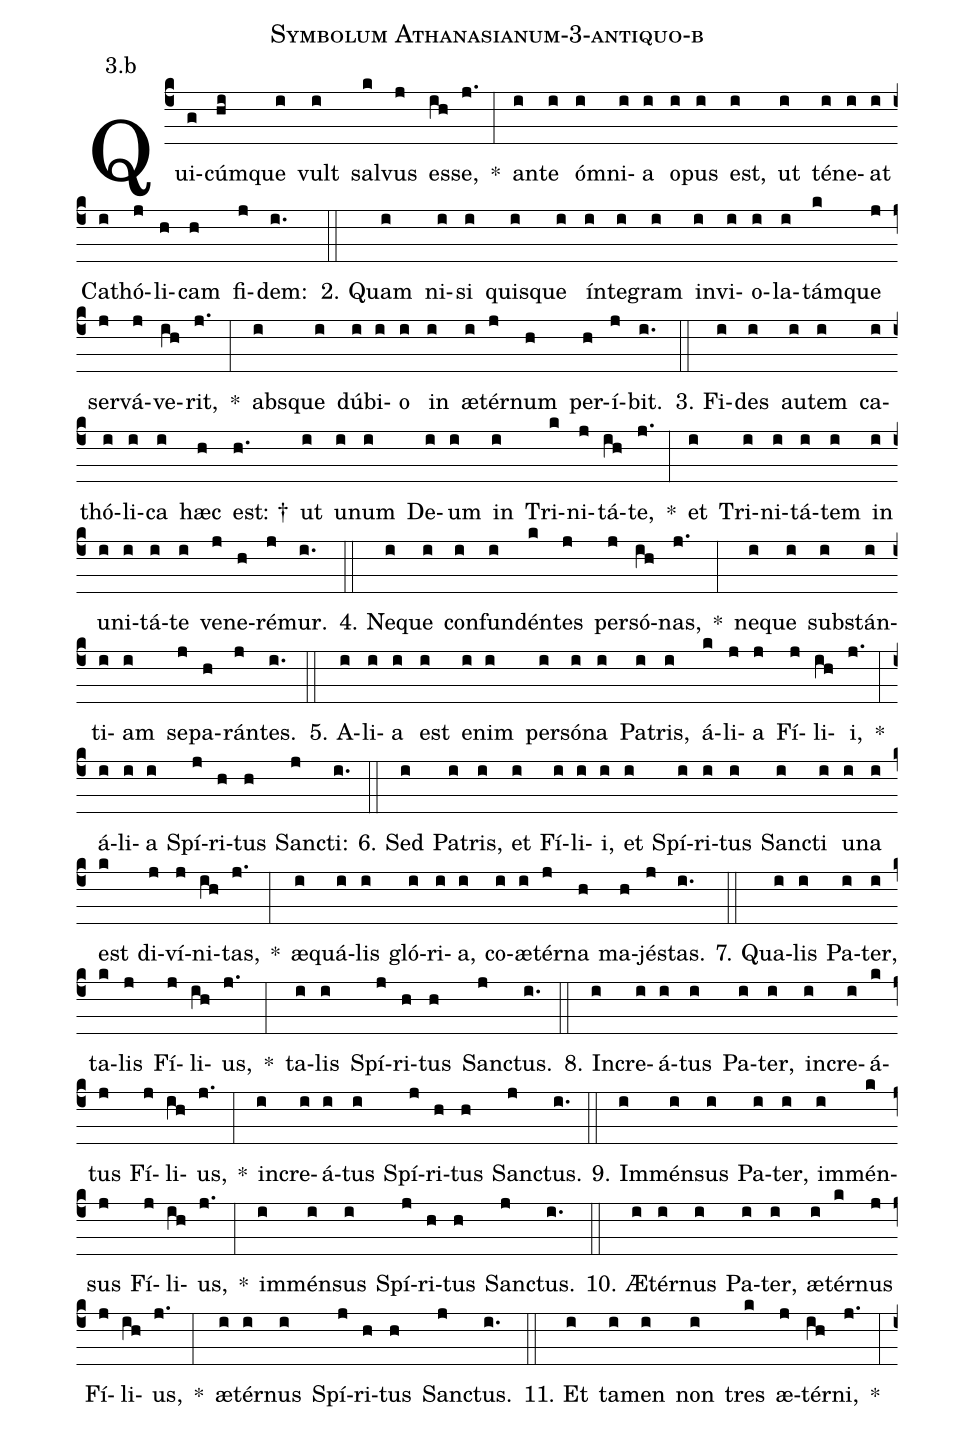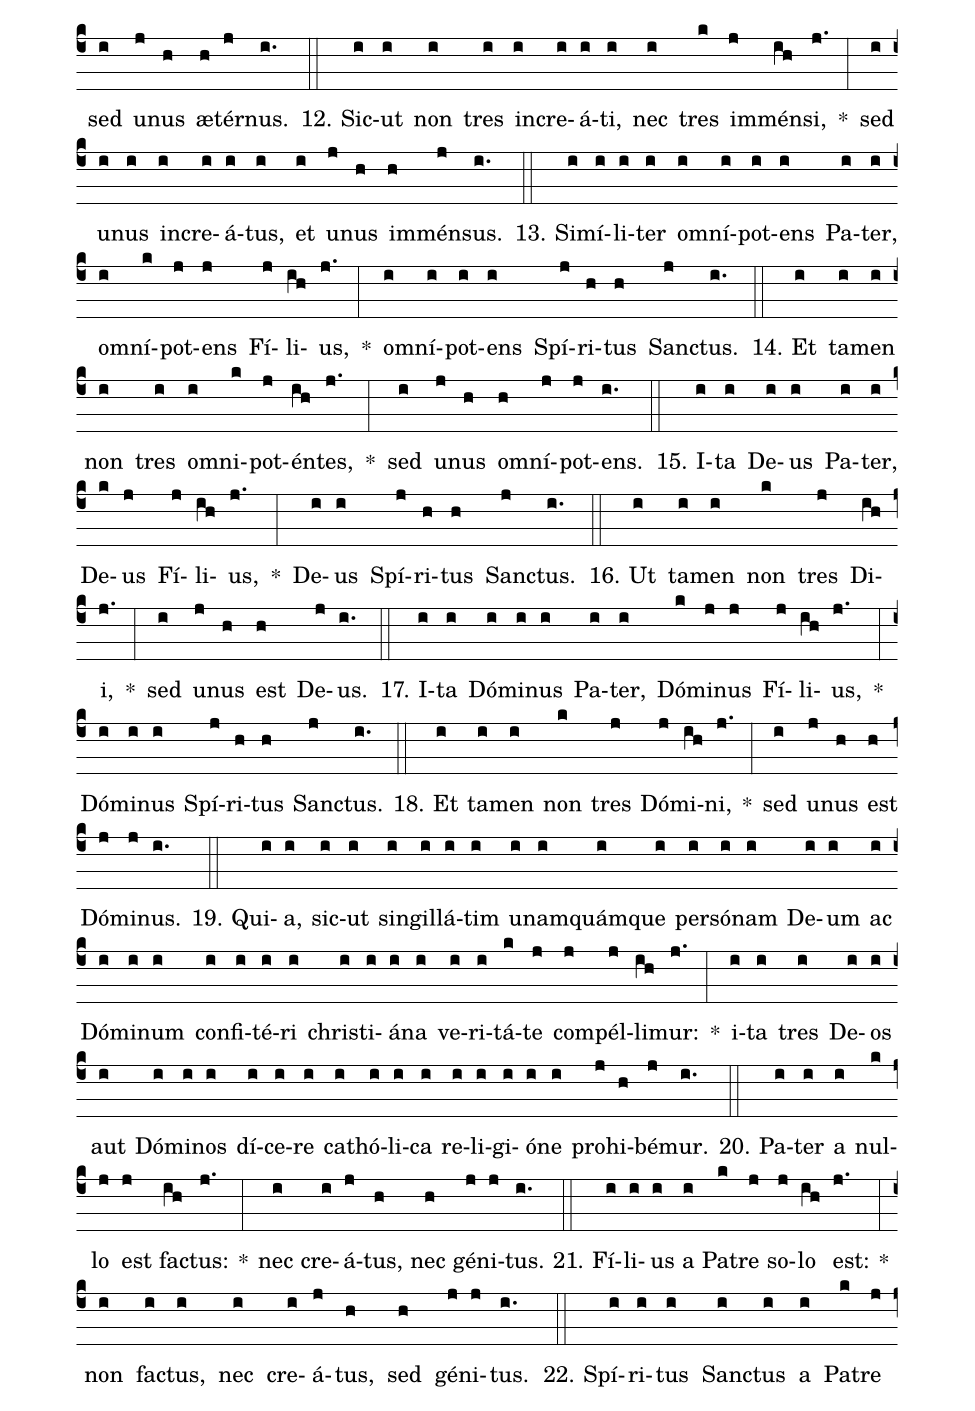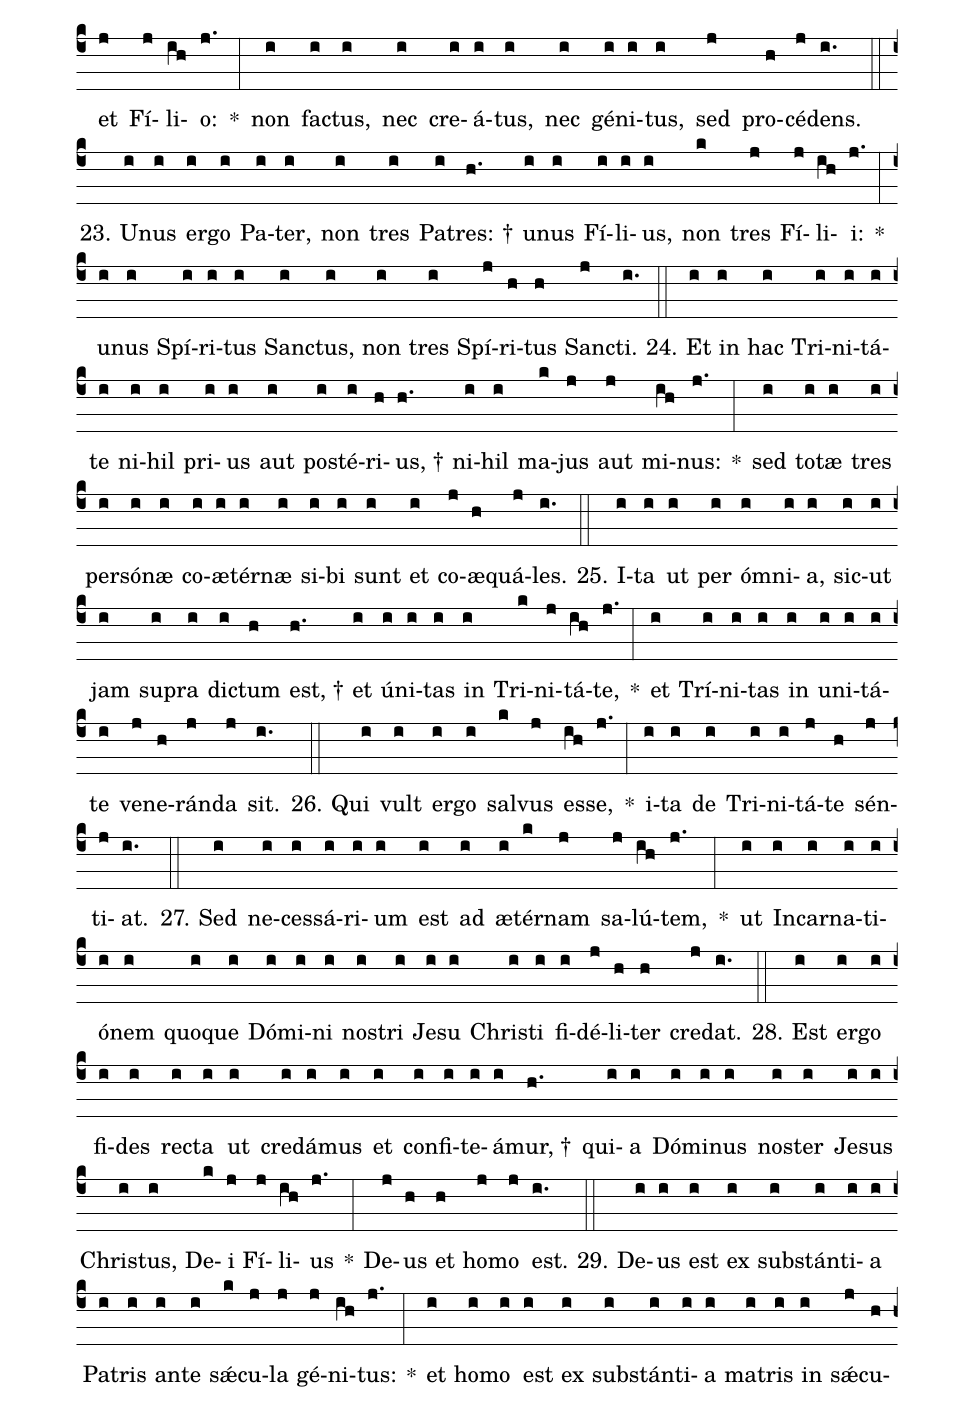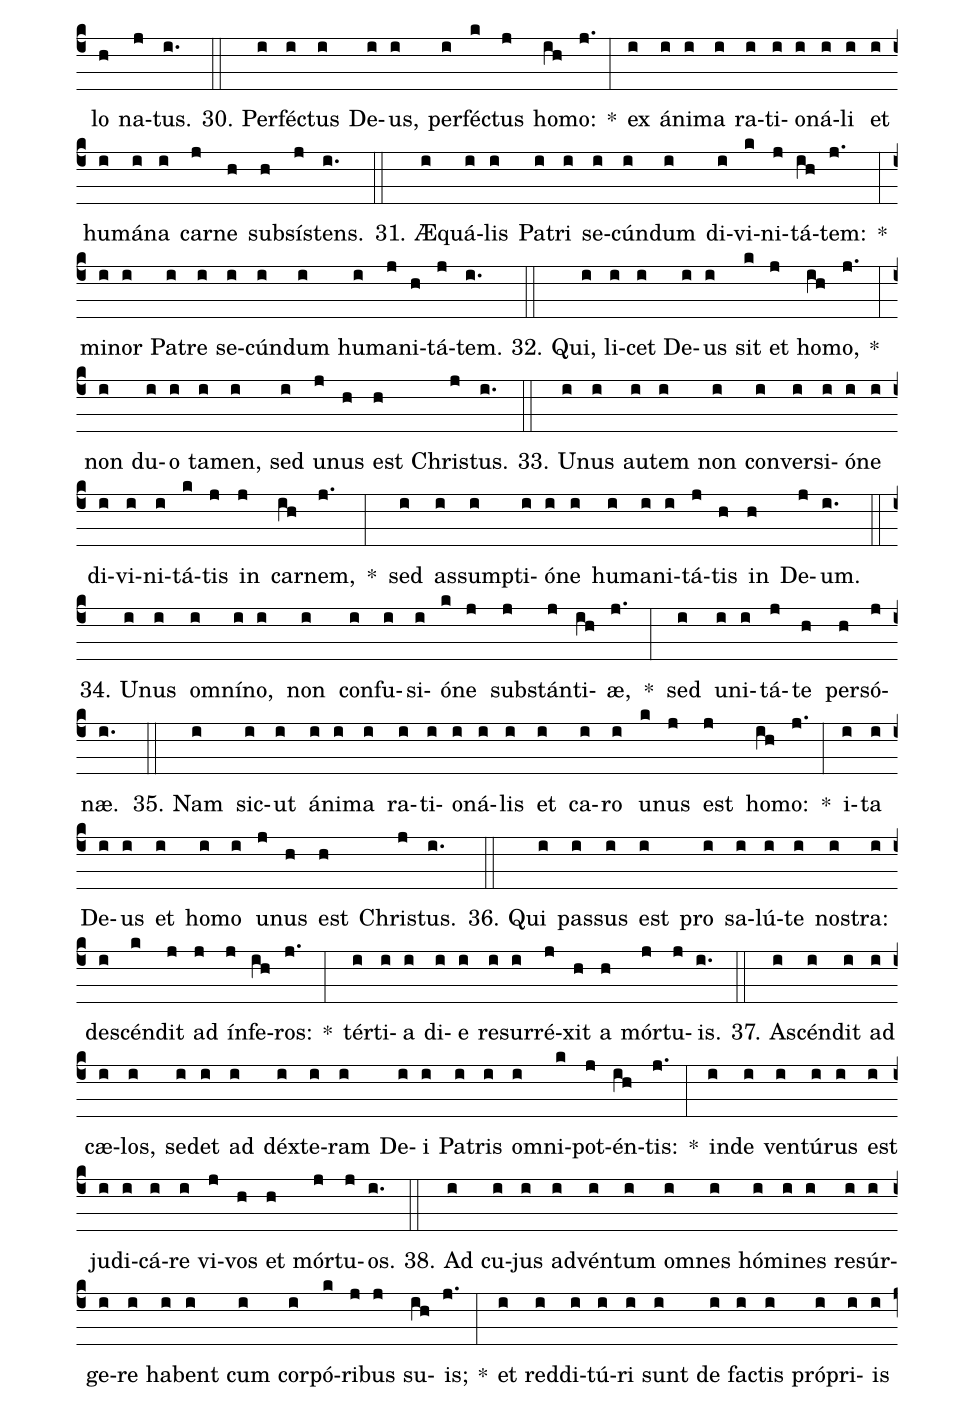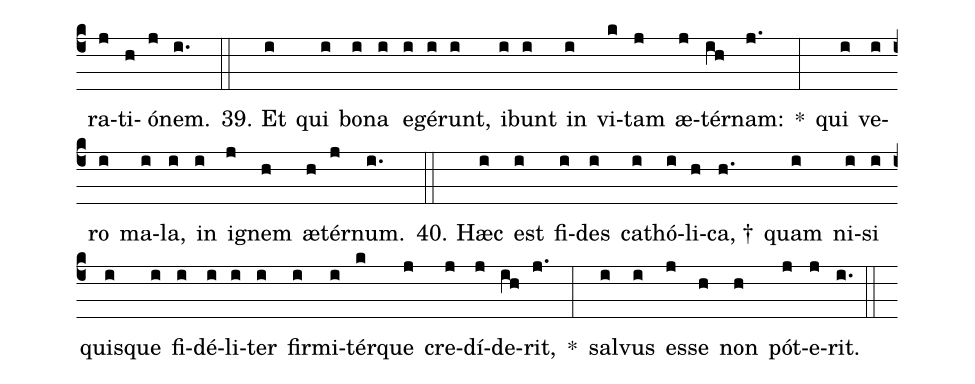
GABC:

name: Symbolum Athanasianum-3-antiquo-b;
annotation: 3.b;
%%
(c4)Qui(g)cúm(hi)que(i) vult(i) sal(k)vus(j) es(ih)se,(j.) *(:) an(i)te(i) óm(i)ni(i)a(i) o(i)pus(i) est,(i) ut(i) té(i)ne(i)at(i) Ca(i)thó(j)li(h)cam(h) fi(j)dem:(i.) (::)
2. Quam(i) ni(i)si(i) quis(i)que(i) ín(i)te(i)gram(i) in(i)vi(i)o(i)la(i)tám(k)que(j) ser(j)vá(j)ve(ih)rit,(j.) *(:) abs(i)que(i) dú(i)bi(i)o(i) in(i) æ(i)tér(j)num(h) per(h)í(j)bit.(i.) (::)
3. Fi(i)des(i) au(i)tem(i) ca(i)thó(i)li(i)ca(i) hæc(h) est: †(h.) ut(i) u(i)num(i) De(i)um(i) in(i) Tri(k)ni(j)tá(ih)te,(j.) *(:) et(i) Tri(i)ni(i)tá(i)tem(i) in(i) u(i)ni(i)tá(i)te(i) ve(j)ne(h)ré(j)mur.(i.) (::)
4. Ne(i)que(i) con(i)fun(i)dén(k)tes(j) per(j)só(ih)nas,(j.) *(:) ne(i)que(i) sub(i)stán(i)ti(i)am(i) se(j)pa(h)rán(j)tes.(i.) (::)
5. A(i)li(i)a(i) est(i) e(i)nim(i) per(i)só(i)na(i) Pa(i)tris,(i) á(k)li(j)a(j) Fí(j)li(ih)i,(j.) *(:) á(i)li(i)a(i) Spí(j)ri(h)tus(h) Sanc(j)ti:(i.) (::)
6. Sed(i) Pa(i)tris,(i) et(i) Fí(i)li(i)i,(i) et(i) Spí(i)ri(i)tus(i) Sanc(i)ti(i) u(i)na(i) est(k) di(j)ví(j)ni(ih)tas,(j.) *(:) æ(i)quá(i)lis(i) gló(i)ri(i)a,(i) co(i)æ(i)tér(j)na(h) ma(h)jés(j)tas.(i.) (::)
7. Qua(i)lis(i) Pa(i)ter,(i) ta(k)lis(j) Fí(j)li(ih)us,(j.) *(:) ta(i)lis(i) Spí(j)ri(h)tus(h) Sanc(j)tus.(i.) (::)
8. In(i)cre(i)á(i)tus(i) Pa(i)ter,(i) in(i)cre(i)á(k)tus(j) Fí(j)li(ih)us,(j.) *(:) in(i)cre(i)á(i)tus(i) Spí(j)ri(h)tus(h) Sanc(j)tus.(i.) (::)
9. Im(i)mén(i)sus(i) Pa(i)ter,(i) im(i)mén(k)sus(j) Fí(j)li(ih)us,(j.) *(:) im(i)mén(i)sus(i) Spí(j)ri(h)tus(h) Sanc(j)tus.(i.) (::)
10. Æ(i)tér(i)nus(i) Pa(i)ter,(i) æ(i)tér(k)nus(j) Fí(j)li(ih)us,(j.) *(:) æ(i)tér(i)nus(i) Spí(j)ri(h)tus(h) Sanc(j)tus.(i.) (::)
11. Et(i) ta(i)men(i) non(i) tres(k) æ(j)tér(ih)ni,(j.) *(:) sed(i) u(j)nus(h) æ(h)tér(j)nus.(i.) (::)
12. Sic(i)ut(i) non(i) tres(i) in(i)cre(i)á(i)ti,(i) nec(i) tres(k) im(j)mén(ih)si,(j.) *(:) sed(i) u(i)nus(i) in(i)cre(i)á(i)tus,(i) et(i) u(j)nus(h) im(h)mén(j)sus.(i.) (::)
13. Si(i)mí(i)li(i)ter(i) om(i)ní(i)pot(i)ens(i) Pa(i)ter,(i) om(i)ní(k)pot(j)ens(j) Fí(j)li(ih)us,(j.) *(:) om(i)ní(i)pot(i)ens(i) Spí(j)ri(h)tus(h) Sanc(j)tus.(i.) (::)
14. Et(i) ta(i)men(i) non(i) tres(i) om(i)ni(k)pot(j)én(ih)tes,(j.) *(:) sed(i) u(j)nus(h) om(h)ní(j)pot(j)ens.(i.) (::)
15. I(i)ta(i) De(i)us(i) Pa(i)ter,(i) De(k)us(j) Fí(j)li(ih)us,(j.) *(:) De(i)us(i) Spí(j)ri(h)tus(h) Sanc(j)tus.(i.) (::)
16. Ut(i) ta(i)men(i) non(k) tres(j) Di(ih)i,(j.) *(:) sed(i) u(j)nus(h) est(h) De(j)us.(i.) (::)
17. I(i)ta(i) Dó(i)mi(i)nus(i) Pa(i)ter,(i) Dó(k)mi(j)nus(j) Fí(j)li(ih)us,(j.) *(:) Dó(i)mi(i)nus(i) Spí(j)ri(h)tus(h) Sanc(j)tus.(i.) (::)
18. Et(i) ta(i)men(i) non(k) tres(j) Dó(j)mi(ih)ni,(j.) *(:) sed(i) u(j)nus(h) est(h) Dó(j)mi(j)nus.(i.) (::)
19. Qui(i)a,(i) sic(i)ut(i) sin(i)gil(i)lá(i)tim(i) u(i)nam(i)quám(i)que(i) per(i)só(i)nam(i) De(i)um(i) ac(i) Dó(i)mi(i)num(i) con(i)fi(i)té(i)ri(i) chris(i)ti(i)á(i)na(i) ve(i)ri(i)tá(k)te(j) com(j)pél(j)li(ih)mur:(j.) *(:) i(i)ta(i) tres(i) De(i)os(i) aut(i) Dó(i)mi(i)nos(i) dí(i)ce(i)re(i) ca(i)thó(i)li(i)ca(i) re(i)li(i)gi(i)ó(i)ne(i) pro(j)hi(h)bé(j)mur.(i.) (::)
20. Pa(i)ter(i) a(i) nul(k)lo(j) est(j) fac(ih)tus:(j.) *(:) nec(i) cre(i)á(j)tus,(h) nec(h) gé(j)ni(j)tus.(i.) (::)
21. Fí(i)li(i)us(i) a(i) Pa(k)tre(j) so(j)lo(ih) est:(j.) *(:) non(i) fac(i)tus,(i) nec(i) cre(i)á(j)tus,(h) sed(h) gé(j)ni(j)tus.(i.) (::)
22. Spí(i)ri(i)tus(i) Sanc(i)tus(i) a(i) Pa(k)tre(j) et(j) Fí(j)li(ih)o:(j.) *(:) non(i) fac(i)tus,(i) nec(i) cre(i)á(i)tus,(i) nec(i) gé(i)ni(i)tus,(i) sed(j) pro(h)cé(j)dens.(i.) (::)
23. U(i)nus(i) er(i)go(i) Pa(i)ter,(i) non(i) tres(i) Pa(i)tres: †(h.) u(i)nus(i) Fí(i)li(i)us,(i) non(k) tres(j) Fí(j)li(ih)i:(j.) *(:) u(i)nus(i) Spí(i)ri(i)tus(i) Sanc(i)tus,(i) non(i) tres(i) Spí(j)ri(h)tus(h) Sanc(j)ti.(i.) (::)
24. Et(i) in(i) hac(i) Tri(i)ni(i)tá(i)te(i) ni(i)hil(i) pri(i)us(i) aut(i) post(i)é(i)ri(h)us, †(h.) ni(i)hil(i) ma(k)jus(j) aut(j) mi(ih)nus:(j.) *(:) sed(i) to(i)tæ(i) tres(i) per(i)só(i)næ(i) co(i)æ(i)tér(i)næ(i) si(i)bi(i) sunt(i) et(i) co(j)æ(h)quá(j)les.(i.) (::)
25. I(i)ta(i) ut(i) per(i) óm(i)ni(i)a,(i) sic(i)ut(i) jam(i) su(i)pra(i) dic(i)tum(h) est, †(h.) et(i) ú(i)ni(i)tas(i) in(i) Tri(k)ni(j)tá(ih)te,(j.) *(:) et(i) Trí(i)ni(i)tas(i) in(i) u(i)ni(i)tá(i)te(i) ve(j)ne(h)rán(j)da(j) sit.(i.) (::)
26. Qui(i) vult(i) er(i)go(i) sal(k)vus(j) es(ih)se,(j.) *(:) i(i)ta(i) de(i) Tri(i)ni(i)tá(j)te(h) sén(j)ti(j)at.(i.) (::)
27. Sed(i) ne(i)ces(i)sá(i)ri(i)um(i) est(i) ad(i) æ(i)tér(k)nam(j) sa(j)lú(ih)tem,(j.) *(:) ut(i) In(i)car(i)na(i)ti(i)ó(i)nem(i) quo(i)que(i) Dó(i)mi(i)ni(i) nos(i)tri(i) Je(i)su(i) Chris(i)ti(i) fi(i)dé(j)li(h)ter(h) cre(j)dat.(i.) (::)
28. Est(i) er(i)go(i) fi(i)des(i) rec(i)ta(i) ut(i) cre(i)dá(i)mus(i) et(i) con(i)fi(i)te(i)á(i)mur, †(h.) qui(i)a(i) Dó(i)mi(i)nus(i) nos(i)ter(i) Je(i)sus(i) Chris(i)tus,(i) De(k)i(j) Fí(j)li(ih)us(j.) *(:) De(j)us(h) et(h) ho(j)mo(j) est.(i.) (::)
29. De(i)us(i) est(i) ex(i) sub(i)stán(i)ti(i)a(i) Pa(i)tris(i) an(i)te(i) sǽ(k)cu(j)la(j) gé(j)ni(ih)tus:(j.) *(:) et(i) ho(i)mo(i) est(i) ex(i) sub(i)stán(i)ti(i)a(i) ma(i)tris(i) in(i) sǽ(j)cu(h)lo(h) na(j)tus.(i.) (::)
30. Per(i)féc(i)tus(i) De(i)us,(i) per(i)féc(k)tus(j) ho(ih)mo:(j.) *(:) ex(i) á(i)ni(i)ma(i) ra(i)ti(i)o(i)ná(i)li(i) et(i) hu(i)má(i)na(i) car(j)ne(h) sub(h)sís(j)tens.(i.) (::)
31. Æ(i)quá(i)lis(i) Pa(i)tri(i) se(i)cún(i)dum(i) di(i)vi(k)ni(j)tá(ih)tem:(j.) *(:) mi(i)nor(i) Pa(i)tre(i) se(i)cún(i)dum(i) hu(i)ma(j)ni(h)tá(j)tem.(i.) (::)
32. Qui,(i) li(i)cet(i) De(i)us(i) sit(k) et(j) ho(ih)mo,(j.) *(:) non(i) du(i)o(i) ta(i)men,(i) sed(i) u(j)nus(h) est(h) Chris(j)tus.(i.) (::)
33. U(i)nus(i) au(i)tem(i) non(i) con(i)ver(i)si(i)ó(i)ne(i) di(i)vi(i)ni(i)tá(k)tis(j) in(j) car(ih)nem,(j.) *(:) sed(i) as(i)sump(i)ti(i)ó(i)ne(i) hu(i)ma(i)ni(i)tá(j)tis(h) in(h) De(j)um.(i.) (::)
34. U(i)nus(i) om(i)ní(i)no,(i) non(i) con(i)fu(i)si(i)ó(k)ne(j) sub(j)stán(j)ti(ih)æ,(j.) *(:) sed(i) u(i)ni(i)tá(j)te(h) per(h)só(j)næ.(i.) (::)
35. Nam(i) sic(i)ut(i) á(i)ni(i)ma(i) ra(i)ti(i)o(i)ná(i)lis(i) et(i) ca(i)ro(i) u(k)nus(j) est(j) ho(ih)mo:(j.) *(:) i(i)ta(i) De(i)us(i) et(i) ho(i)mo(i) u(j)nus(h) est(h) Chris(j)tus.(i.) (::)
36. Qui(i) pas(i)sus(i) est(i) pro(i) sa(i)lú(i)te(i) nos(i)tra:(i) de(i)scén(k)dit(j) ad(j) ín(j)fe(ih)ros:(j.) *(:) tér(i)ti(i)a(i) di(i)e(i) re(i)sur(i)ré(j)xit(h) a(h) mór(j)tu(j)is.(i.) (::)
37. A(i)scén(i)dit(i) ad(i) cæ(i)los,(i) se(i)det(i) ad(i) déx(i)te(i)ram(i) De(i)i(i) Pa(i)tris(i) om(i)ni(k)pot(j)én(ih)tis:(j.) *(:) in(i)de(i) ven(i)tú(i)rus(i) est(i) ju(i)di(i)cá(i)re(i) vi(j)vos(h) et(h) mór(j)tu(j)os.(i.) (::)
38. Ad(i) cu(i)jus(i) ad(i)vén(i)tum(i) om(i)nes(i) hó(i)mi(i)nes(i) re(i)súr(i)ge(i)re(i) ha(i)bent(i) cum(i) cor(i)pó(k)ri(j)bus(j) su(ih)is;(j.) *(:) et(i) red(i)di(i)tú(i)ri(i) sunt(i) de(i) fac(i)tis(i) pró(i)pri(i)is(i) ra(j)ti(h)ó(j)nem.(i.) (::)
39. Et(i) qui(i) bo(i)na(i) e(i)gé(i)runt,(i) i(i)bunt(i) in(i) vi(k)tam(j) æ(j)tér(ih)nam:(j.) *(:) qui(i) ve(i)ro(i) ma(i)la,(i) in(i) i(j)gnem(h) æ(h)tér(j)num.(i.) (::)
40. Hæc(i) est(i) fi(i)des(i) ca(i)thó(i)li(h)ca, †(h.) quam(i) ni(i)si(i) quis(i)que(i) fi(i)dé(i)li(i)ter(i) fir(i)mi(i)tér(k)que(j) cre(j)dí(j)de(ih)rit,(j.) *(:) sal(i)vus(i) es(j)se(h) non(h) pót(j)e(j)rit.(i.) (::)
